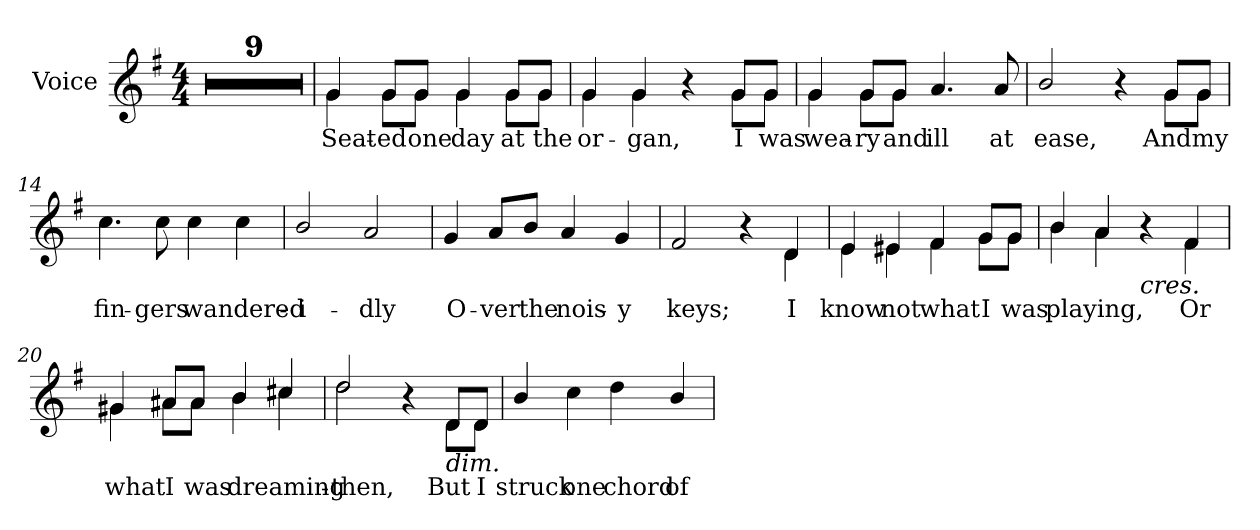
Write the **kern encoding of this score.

**kern	**text
*part1	*part1
*staff1	*staff1
*I"Voice	*
*I'Voice	*
!!LO:PB:g=z
*clefG2	*
*k[f#]	*
*G:	*
*M4/4	*
=1	=1
1r	.
=2	=2
1r	.
=3	=3
1r	.
=4	=4
1r	.
=5	=5
1r	.
=6	=6
1r	.
=7	=7
1r	.
=8	=8
1r	.
=9	=9
1r	.
=10	=10
!	!LO:LY:b:color=#000000
*^	*
4gi/	4gi\	Seat-
!	!	!LO:LY:b:color=#000000
8gi/L	8gi\L	-ed
!	!	!LO:LY:b:color=#000000
8gi/J	8gi\J	one
!	!	!LO:LY:b:color=#000000
4gi/	4gi\	day
!	!	!LO:LY:b:color=#000000
8gi/L	8gi\L	at
!	!	!LO:LY:b:color=#000000
8gi/J	8gi\J	the
=11	=11	=11
!	!	!LO:LY:b:color=#000000
4gi/	4gi\	or-
!	!	!LO:LY:b:color=#000000
4gi/	4gi\	-gan,
4r	4ryy	.
!	!	!LO:LY:b:color=#000000
8gi/L	8gi\L	I
!	!	!LO:LY:b:color=#000000
8gi/J	8gi\J	was
=12	=12	=12
!	!	!LO:LY:b:color=#000000
4gi/	4gi\	wea-
!	!	!LO:LY:b:color=#000000
8gi/L	8gi\L	-ry
!	!	!LO:LY:b:color=#000000
8gi/J	8gi\J	and
!	!	!LO:LY:b:color=#000000
4.ai/	2ryy	ill
!	!	!LO:LY:b:color=#000000
8ai/	.	at
=13	=13	=13
!	!	!LO:LY:b:color=#000000
2bi/	2ryy	ease,
4r	4ryy	.
!	!	!LO:LY:b:color=#000000
8gi/L	8gi\L	And
!	!	!LO:LY:b:color=#000000
8gi/J	8gi\J	my
*v	*v	*
=14	=14
*^	*
!	!	!LO:LY:b:color=#000000
*v	*v	*
4.cci\	fin-
!	!LO:LY:b:color=#000000
8cci\	-gers
!	!LO:LY:b:color=#000000
4cci\	wandered-
4cci\	.
!!LO:LB:g=z
=15	=15
!	!LO:LY:b:color=#000000
2bi/	-i-
!	!LO:LY:b:color=#000000
2ai/	-dly
=16	=16
!	!LO:LY:b:color=#000000
4gi/	O-
!	!LO:LY:b:color=#000000
8ai/L	-ver
!	!LO:LY:b:color=#000000
8bi/J	the
!	!LO:LY:b:color=#000000
4ai/	nois-
!	!LO:LY:b:color=#000000
4gi/	-y
=17	=17
!	!LO:LY:b:color=#000000
*^	*
2f#i/	2ryy	keys;
4r	4ryy	.
!	!	!LO:LY:b:color=#000000
4di/	4di\	I
=18	=18	=18
!	!	!LO:LY:b:color=#000000
4ei/	4ei\	know
!	!	!LO:LY:b:color=#000000
4e#Xi/	4e#i\	not
!	!	!LO:LY:b:color=#000000
4f#i/	4f#i\	what
!	!	!LO:LY:b:color=#000000
8gi/L	8gi\L	I
!	!	!LO:LY:b:color=#000000
8gi/J	8gi\J	was
=19	=19	=19
!	!	!LO:LY:b:color=#000000
4bi/	4bi\	playing,
4ai/	4ai\	.
!LO:TX:b:i:t=cres.	!	!
4r	4ryy	.
!	!	!LO:LY:b:color=#000000
4f#i/	4f#i\	Or
=20	=20	=20
!	!	!LO:LY:b:color=#000000
4g#Xi/	4g#i\	what
!	!	!LO:LY:b:color=#000000
8a#Xi/L	8a#i\L	I
!	!	!LO:LY:b:color=#000000
8a#i/J	8a#i\J	was
!	!	!LO:LY:b:color=#000000
4bi/	4bi\	dreaming-
4cc#Xi/	4cc#i\	.
=21	=21	=21
!	!	!LO:LY:b:color=#000000
2ddi/	2ddi\	-then,
4r	4ryy	.
!LO:TX:b:i:t=dim.	!	!
!	!	!LO:LY:b:color=#000000
8di/L	8di\L	But
!	!	!LO:LY:b:color=#000000
8di/J	8di\J	I
*v	*v	*
!!LO:LB:g=z
=22	=22
*^	*
!	!	!LO:LY:b:color=#000000
*v	*v	*
4bi/	struck
!	!LO:LY:b:color=#000000
4cci\	one
!	!LO:LY:b:color=#000000
4ddi\	chord
!	!LO:LY:b:color=#000000
4bi/	of
=	=
*-	*-
